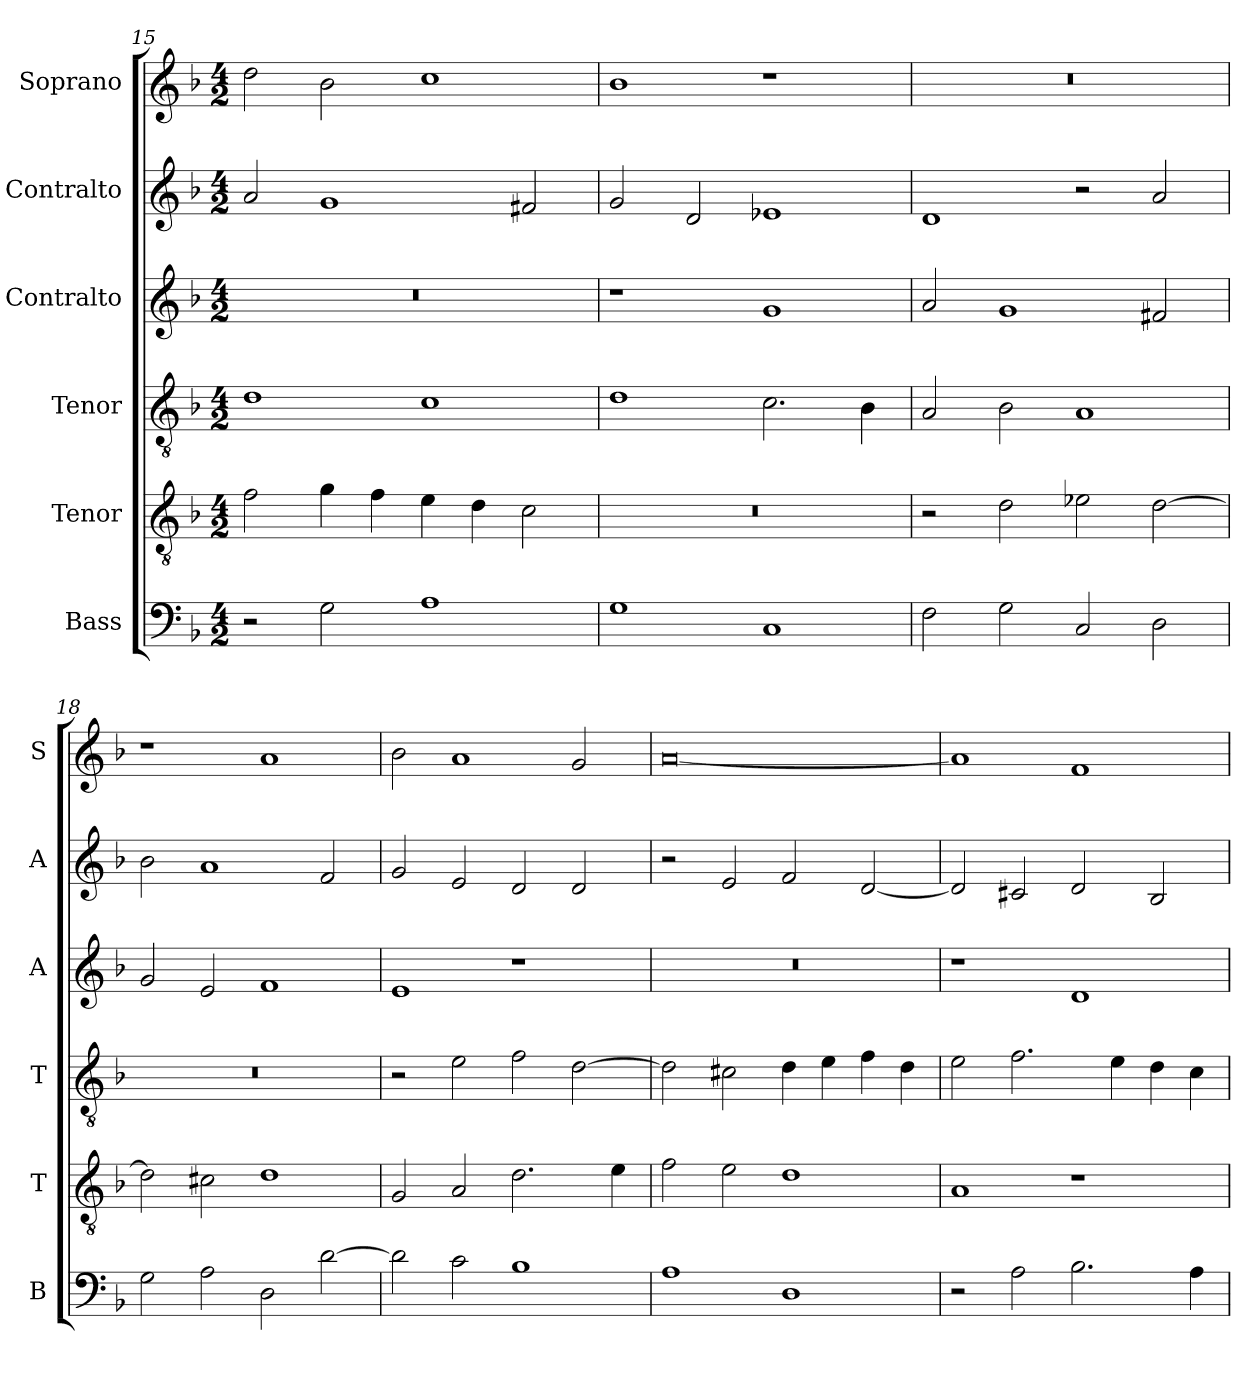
**kern	**kern	**kern	**kern	**kern	**kern
*part6	*part5	*part4	*part3	*part2	*part1
*staff6	*staff5	*staff4	*staff3	*staff2	*staff1
*I"Bass	*I"Tenor	*I"Tenor	*I"Contralto	*I"Contralto	*I"Soprano
*I'B	*I'T	*I'T	*I'A	*I'A	*I'S
*clefF4	*clefGv2	*clefGv2	*clefG2	*clefG2	*clefG2
*k[b-]	*k[b-]	*k[b-]	*k[b-]	*k[b-]	*k[b-]
*G:dor	*G:dor	*G:dor	*G:dor	*G:dor	*G:dor
*M4/2	*M4/2	*M4/2	*M4/2	*M4/2	*M4/2
=15	=15	=15	=15	=15	=15
2r	2f	1d	0r	2a	2dd
2G	4g	.	.	1g	2b-
.	4f	.	.	.	.
1A	4e	1c	.	.	1cc
.	4d	.	.	.	.
.	2c	.	.	2f#X	.
=16	=16	=16	=16	=16	=16
1G	0r	1d	1r	2g	1b-
.	.	.	.	2d	.
1C	.	2.c	1g	1e-X	1r
.	.	4B-	.	.	.
=17	=17	=17	=17	=17	=17
2F	2r	2A	2a	1d	0r
2G	2d	2B-	1g	.	.
2C	2e-X	1A	.	2r	.
2D	[2d	.	2f#X	2a	.
=18	=18	=18	=18	=18	=18
2G	2d]	0r	2g	2b-	1r
2A	2c#X	.	2e	1a	.
2D	1d	.	1f	.	1a
[2d	.	.	.	2f	.
=19	=19	=19	=19	=19	=19
2d]	2G	2r	1e	2g	2b-
2c	2A	2e	.	2e	1a
1B-	2.d	2f	1r	2d	.
.	.	[2d	.	2d	2g
.	4e	.	.	.	.
=20	=20	=20	=20	=20	=20
1A	2f	2d]	0r	2r	[0a
.	2e	2c#X	.	2e	.
1D	1d	4d	.	2f	.
.	.	4e	.	.	.
.	.	4f	.	[2d	.
.	.	4d	.	.	.
=21	=21	=21	=21	=21	=21
2r	1A	2e	1r	2d]	1a]
2A	.	2.f	.	2c#X	.
2.B-	1r	.	1d	2d	1f
.	.	4e	.	.	.
.	.	4d	.	2B-	.
4A	.	4c	.	.	.
=	=	=	=	=	=
*-	*-	*-	*-	*-	*-
